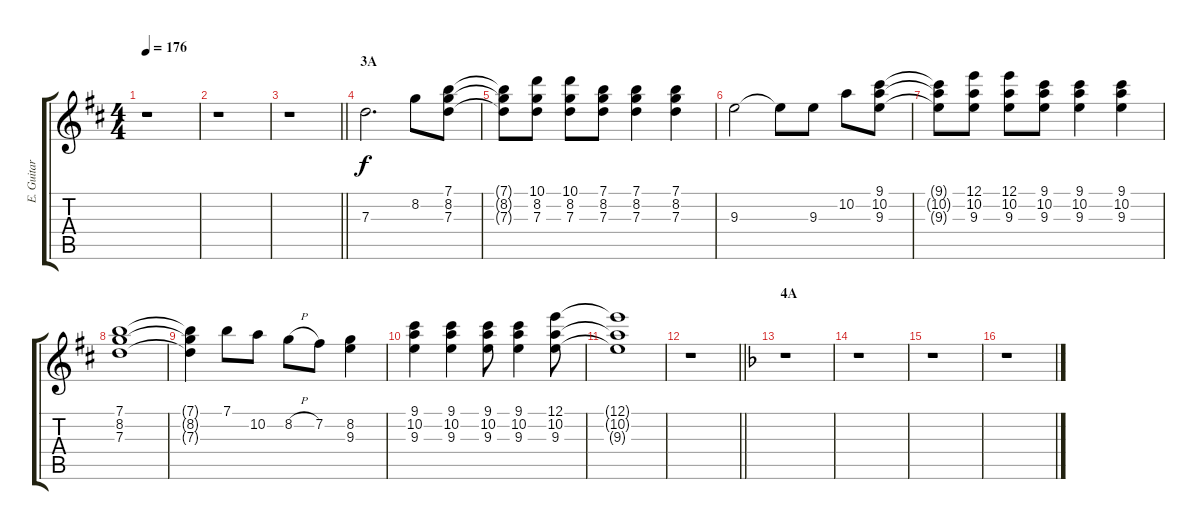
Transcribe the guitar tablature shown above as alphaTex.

\track ("E. Guitar III" "E. Guitar ") {instrument electricguitarclean}
\staff {score tabs}
\tuning (E4 B3 G3 D3 A2 E2) {hide}
\ts (4 4)
\tempo 176
\clef g2
\ks d
r.1{dy f} |
r.1 |
\barLineRight lightlight
r.1 |
\section ("" "3A")
7.3.2{d} 8.2.8 (7.1 8.2 7.3).8 |
(7.1{t} 8.2{t} 7.3{t}).8 (10.1 8.2 7.3).8 (10.1 8.2 7.3).8 (7.1 8.2 7.3).8 (7.1 8.2 7.3).4 (7.1 8.2 7.3).4 |
9.3.2 9.3{t}.8 9.3.8 10.2.8 (9.1 10.2 9.3).8 |
(9.1{t} 10.2{t} 9.3{t}).8 (12.1 10.2 9.3).8 (12.1 10.2 9.3).8 (9.1 10.2 9.3).8 (9.1 10.2 9.3).4 (9.1 10.2 9.3).4 |
(7.1 8.2 7.3).1 |
(7.1{t} 8.2{t} 7.3{t}).4 7.1.8 10.2.8 8.2{h}.8 7.2.8 (8.2 9.3).4 |
(9.1 10.2 9.3).4 (9.1 10.2 9.3).4 (9.1 10.2 9.3).8 (9.1 10.2 9.3).4 (12.1 10.2 9.3).8 |
(12.1{t} 10.2{t} 9.3{t}).1 |
\barLineRight lightlight
r.1 |
\section ("" "4A")
\ks f
r.1 |
r.1 |
r.1 |
r.1
